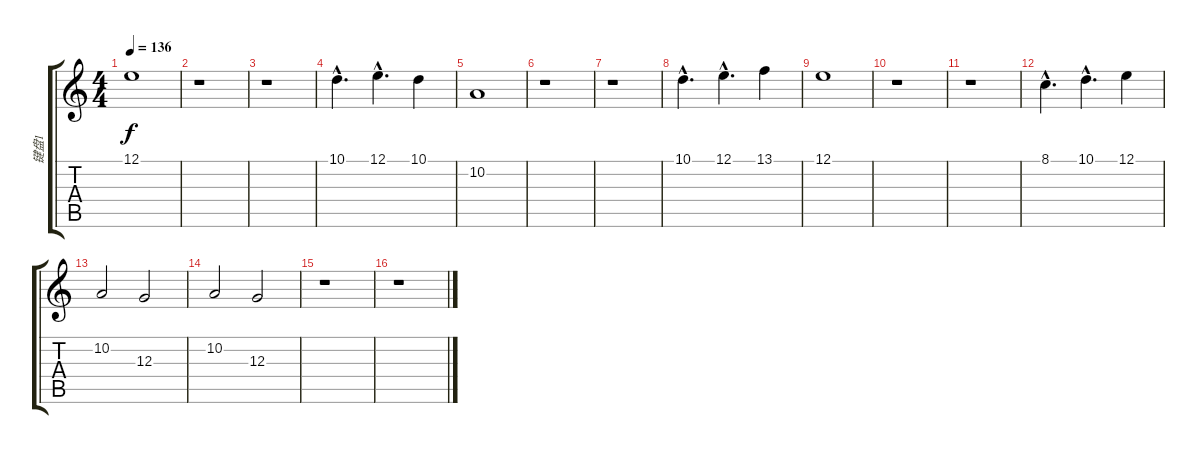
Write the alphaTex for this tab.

\track ("键盘1" "键盘1") {instrument percussiveorgan}
\staff {score tabs}
\tuning (E4 B3 G3 D3 A2 E2) {hide}
\ts (4 4)
\tempo 136
\clef g2
\ks c
12.1.1{dy f} |
r.1 |
r.1 |
10.1{hac}.4{d} 12.1{hac}.4{d} 10.1.4 |
10.2.1 |
r.1 |
r.1 |
10.1{hac}.4{d} 12.1{hac}.4{d} 13.1.4 |
12.1.1 |
r.1 |
r.1 |
8.1{hac}.4{d} 10.1{hac}.4{d} 12.1.4 |
10.2.2 12.3.2 |
10.2.2 12.3.2 |
r.1 |
r.1
